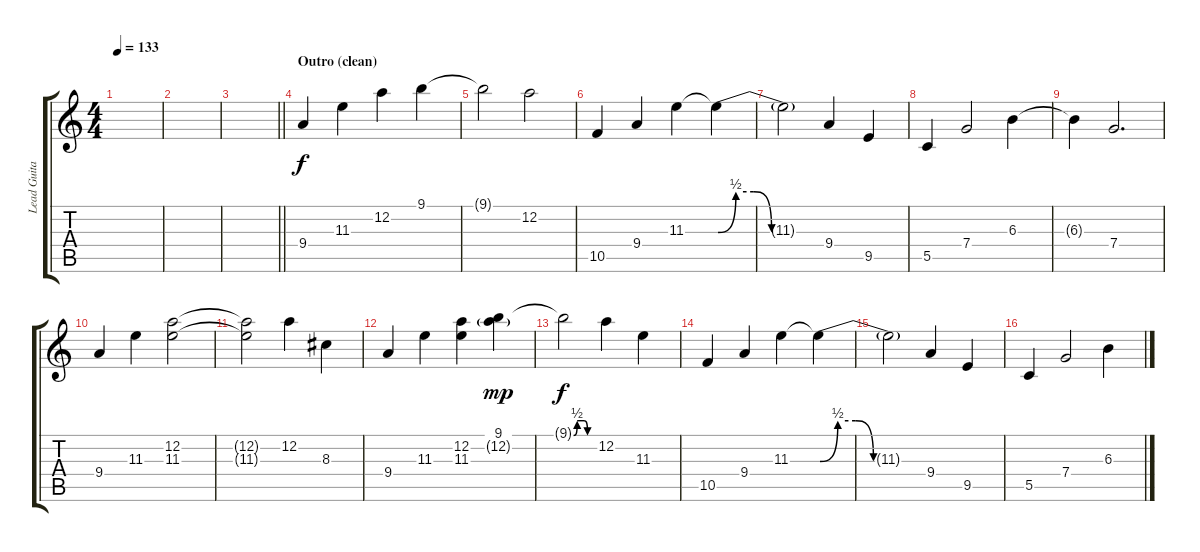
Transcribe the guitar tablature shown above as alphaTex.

\track ("Lead Guitar (Delay)" "Lead Guita") {instrument electricguitarjazz}
\staff {score tabs}
\tuning (D4 A3 F3 C3 G2 C2) {hide}
\ts (4 4)
\tempo 133
\clef g2
\ks c
|
|
\barLineRight lightlight
|
\section ("" "Outro (clean)")
9.4.4{dy f} 11.3.4 12.2.4 9.1.4 |
9.1{t}.2 12.2.2 |
10.5.4 9.4.4 11.3.4 11.3{be (custom 0 0 10 2 20 2 30 0 60 0) t}.4 |
11.3{t}.2 9.4.4 9.5.4 |
5.5.4 7.4.2 6.3.4 |
6.3{t}.4 7.4.2{d} |
9.4.4 11.3.4 (12.2 11.3).2 |
(12.2{t} 11.3{t}).2 12.2.4 8.3.4 |
9.4.4 11.3.4 (12.2 11.3).4 (9.1 12.2{g}).4{dy mp} |
9.1{be (custom 0 0 10 2 30 2 40 0 60 0) t}.2{dy f} 12.2.4 11.3.4 |
10.5.4 9.4.4 11.3.4 11.3{be (custom 0 0 10 2 20 2 30 0 60 0) t}.4 |
11.3{t}.2 9.4.4 9.5.4 |
5.5.4 7.4.2 6.3.4
